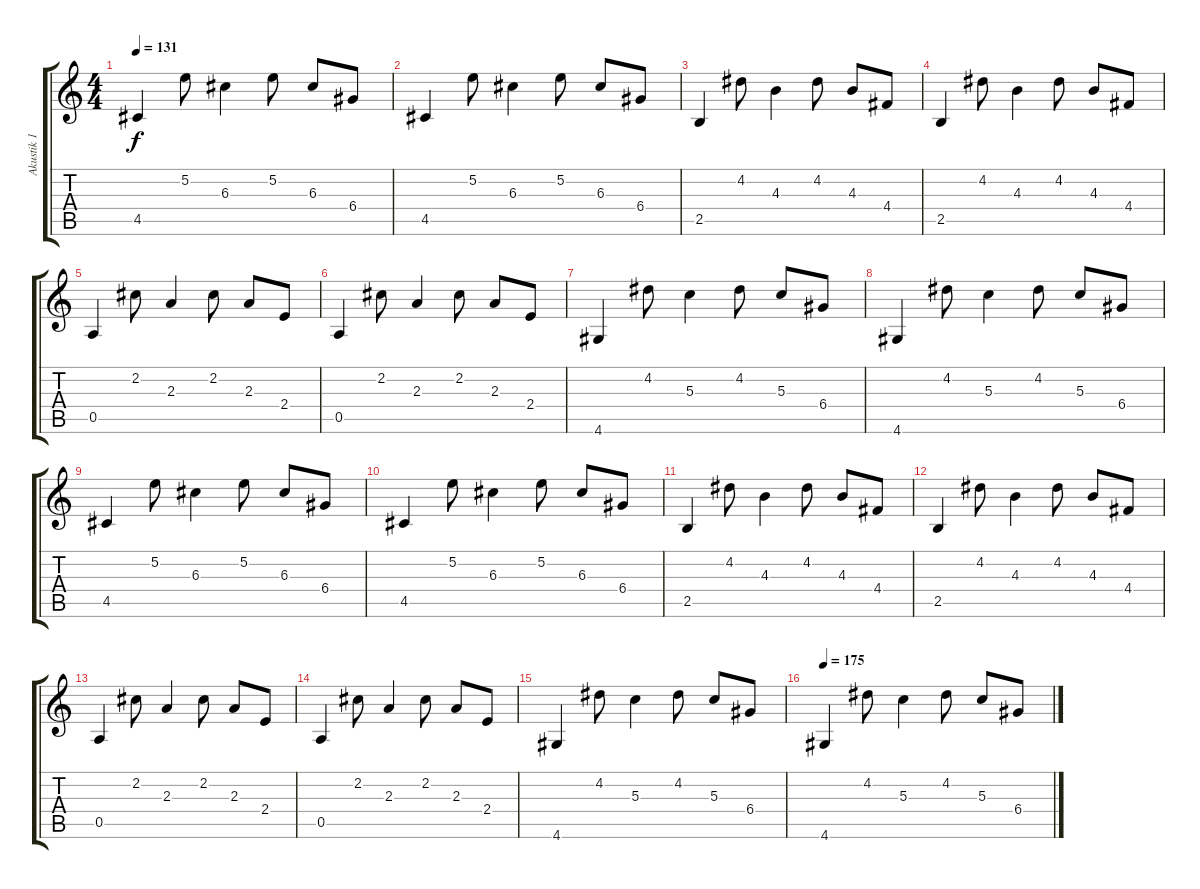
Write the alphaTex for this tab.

\track ("Akustik 1" "Akustik 1") {instrument acousticguitarsteel}
\staff {score tabs}
\tuning (E4 B3 G3 D3 A2 E2) {hide}
\ts (4 4)
\tempo 131
\clef g2
\ks c
4.5.4{dy f} 5.2.8 6.3.4 5.2.8 6.3.8 6.4.8 |
4.5.4 5.2.8 6.3.4 5.2.8 6.3.8 6.4.8 |
2.5.4 4.2.8 4.3.4 4.2.8 4.3.8 4.4.8 |
2.5.4 4.2.8 4.3.4 4.2.8 4.3.8 4.4.8 |
0.5.4 2.2.8 2.3.4 2.2.8 2.3.8 2.4.8 |
0.5.4 2.2.8 2.3.4 2.2.8 2.3.8 2.4.8 |
4.6.4 4.2.8 5.3.4 4.2.8 5.3.8 6.4.8 |
4.6.4 4.2.8 5.3.4 4.2.8 5.3.8 6.4.8 |
4.5.4 5.2.8 6.3.4 5.2.8 6.3.8 6.4.8 |
4.5.4 5.2.8 6.3.4 5.2.8 6.3.8 6.4.8 |
2.5.4 4.2.8 4.3.4 4.2.8 4.3.8 4.4.8 |
2.5.4 4.2.8 4.3.4 4.2.8 4.3.8 4.4.8 |
0.5.4 2.2.8 2.3.4 2.2.8 2.3.8 2.4.8 |
0.5.4 2.2.8 2.3.4 2.2.8 2.3.8 2.4.8 |
4.6.4 4.2.8 5.3.4 4.2.8 5.3.8 6.4.8 |
\tempo 175
4.6.4 4.2.8 5.3.4 4.2.8 5.3.8 6.4.8
